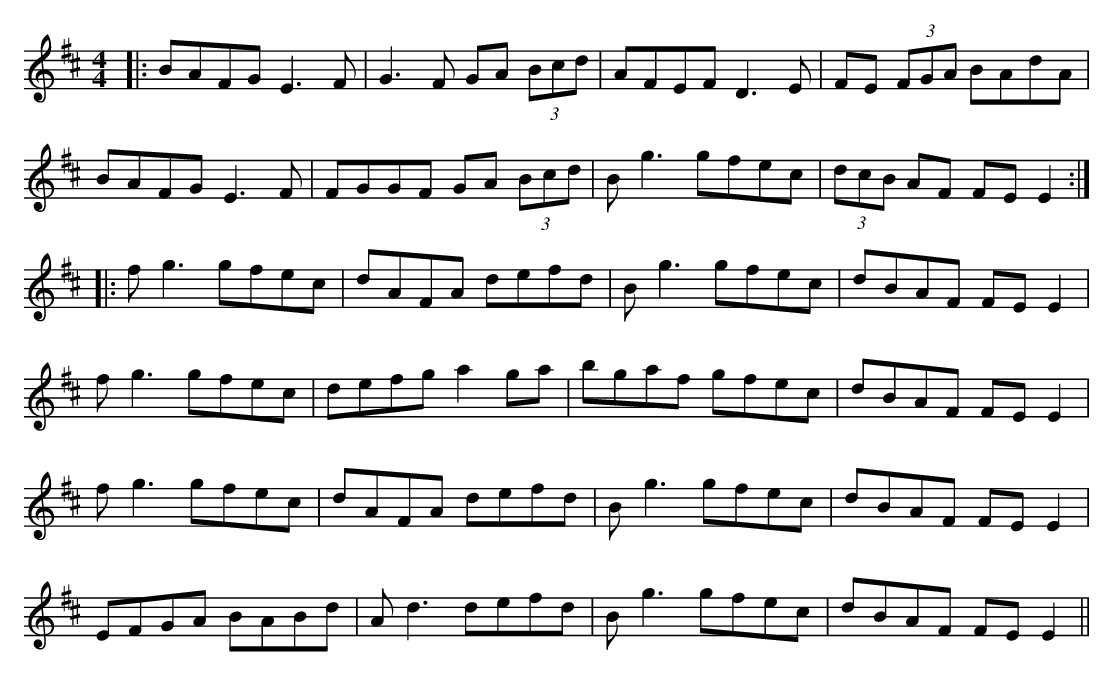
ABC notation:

X:1
M:4/4
K:Bmin
|:BAFG E3F|G3F GA (3Bcd|AFEF D3E|FE (3FGA BAdA|
BAFG E3F|FGGF GA (3Bcd|Bg3 gfec|(3dcB AF FEE2:|
|:fg3 gfec|dAFA defd|Bg3 gfec|dBAF FEE2|
fg3 gfec|defg a2ga|bgaf gfec|dBAF FEE2|
fg3 gfec|dAFA defd|Bg3 gfec|dBAF FEE2|
EFGA BABd|Ad3 defd|Bg3 gfec|dBAF FEE2||
